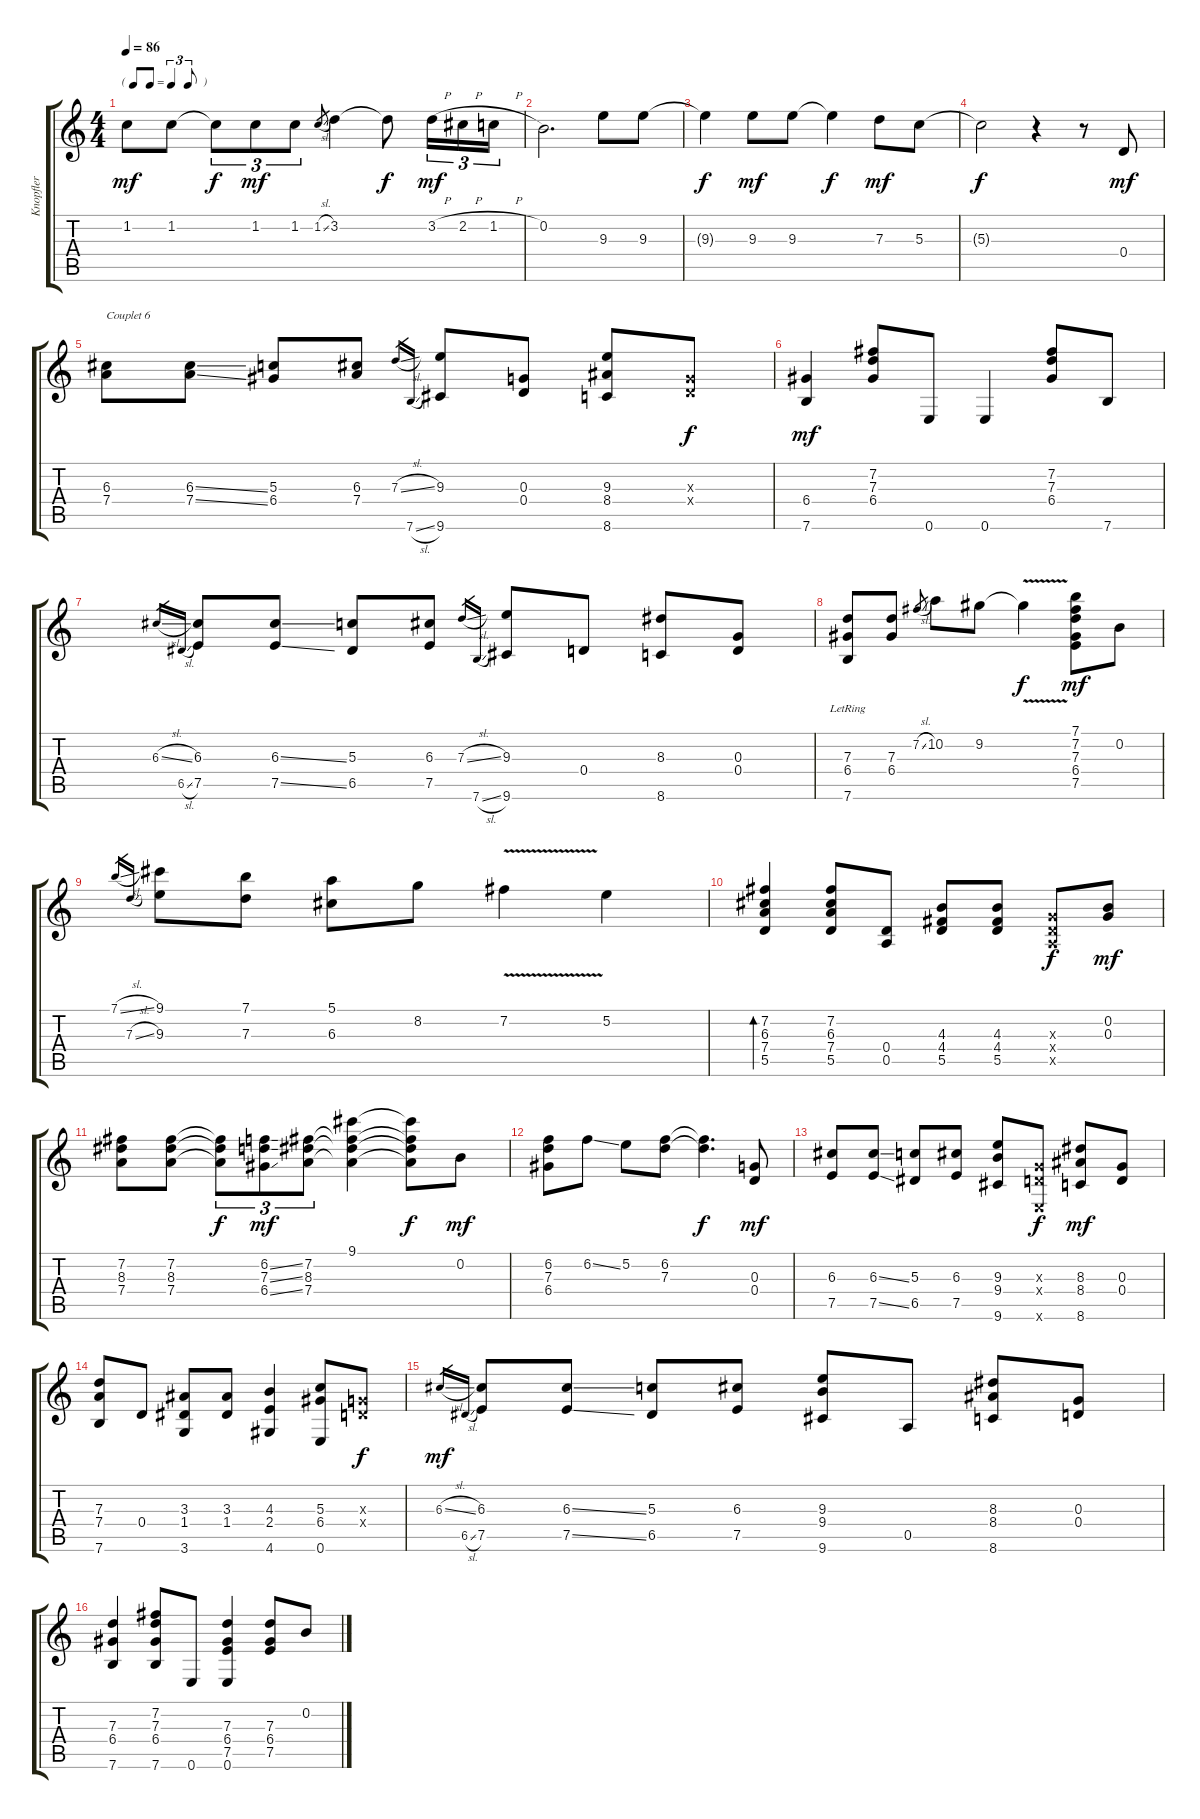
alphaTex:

\track ("Knopfler" "Knopfler") {instrument acousticguitarsteel}
\staff {score tabs}
\tuning (E4 B3 G3 D3 A2 E2) {hide}
\ts (4 4)
\tf triplet8th
\tempo 86
\clef g2
\ks c
1.2.8{dy mf} 1.2.8 1.2{t}.8{tu (3 2) dy f} 1.2.8{tu (3 2) dy mf} 1.2.8{tu (3 2)} 1.2{sl}.8{gr} 3.2.4 3.2{t}.8{dy f} 3.2{h}.16{tu (3 2) dy mf} 2.2{h}.16{tu (3 2)} 1.2{h}.16{tu (3 2)} |
0.2.2{d} 9.3.8 9.3.8 |
9.3{t}.4{dy f} 9.3.8{dy mf} 9.3.8 9.3{t}.4{dy f} 7.3.8{dy mf} 5.3.8 |
5.3{t}.2{dy f} r.4 r.8 0.4.8{dy mf} |
(6.3 7.4).8{txt "Couplet 6"} (6.3{ss} 7.4{ss}).8 (5.3 6.4).8 (6.3 7.4).8 7.3{sl}.16{gr} 7.6{sl}.16{gr} (9.3 9.6).8 (0.3 0.4).8 (9.3 8.4 8.6).8 (0.3{x} 0.4{x}).8{dy f} |
(6.4 7.6).4{dy mf} (7.2 7.3 6.4).8 0.6.8 0.6.4 (7.2 7.3 6.4).8 7.6.8 |
6.3{sl}.16{gr} 6.5{sl}.16{gr} (6.3 7.5).8 (6.3{ss} 7.5{ss}).8 (5.3 6.5).8 (6.3 7.5).8 7.3{sl}.16{gr} 7.6{sl}.16{gr} (9.3 9.6).8 0.4.8 (8.3 8.6).8 (0.3 0.4).8 |
(7.3 6.4 7.6{lr}).8 (7.3 6.4).8 7.2{sl}.8{gr} 10.2.8 9.2.8 9.2{v t}.4{dy f} (7.1 7.2 7.3 6.4 7.5).8{dy mf} 0.2.8 |
7.1{sl}.16{gr} 7.3{sl}.16{gr} (9.1 9.3).8 (7.1 7.3).8 (5.1 6.3).8 8.2.8 7.2{v}.4 5.2.4 |
(7.2 6.3 7.4 5.5).4{bd 480} (7.2 6.3 7.4 5.5).8 (0.4 0.5).8 (4.3 4.4 5.5).8 (4.3 4.4 5.5).8 (0.3{x} 0.4{x} 0.5{x}).8{dy f} (0.2 0.3).8{dy mf} |
(7.2 8.3 7.4).8 (7.2 8.3 7.4).8 (7.2{t} 8.3{t} 7.4{t}).8{tu (3 2) dy f} (6.2{ss} 7.3{ss} 6.4{ss}).8{tu (3 2) dy mf} (7.2 8.3 7.4).8{tu (3 2)} (9.1 7.2{t} 8.3{t} 7.4{t}).4 (9.1{t} 7.2{t} 8.3{t} 7.4{t}).8{dy f} 0.2.8{dy mf} |
(6.2 7.3 6.4).8 6.2{ss}.8 5.2.8 (6.2 7.3).8 (6.2{t} 7.3{t}).4{d dy f} (0.3 0.4).8{dy mf} |
(6.3 7.5).8 (6.3{ss} 7.5{ss}).8 (5.3 6.5).8 (6.3 7.5).8 (9.3 9.4 9.6).8 (0.3{x} 0.4{x} 0.6{x}).8{dy f} (8.3 8.4 8.6).8{dy mf} (0.3 0.4).8 |
(7.3 7.4 7.6).8 0.4.8 (3.3 1.4 3.6).8 (3.3 1.4).8 (4.3 2.4 4.6).4 (5.3 6.4 0.6).8 (0.3{x} 0.4{x}).8{dy f} |
6.3{sl}.16{gr dy mf} 6.5{sl}.16{gr} (6.3 7.5).8 (6.3{ss} 7.5{ss}).8 (5.3 6.5).8 (6.3 7.5).8 (9.3 9.4 9.6).8 0.5.8 (8.3 8.4 8.6).8 (0.3 0.4).8 |
(7.3 6.4 7.6).4 (7.2 7.3 6.4 7.6).8 0.6.8 (7.3 6.4 7.5 0.6).4 (7.3 6.4 7.5).8 0.2.8
